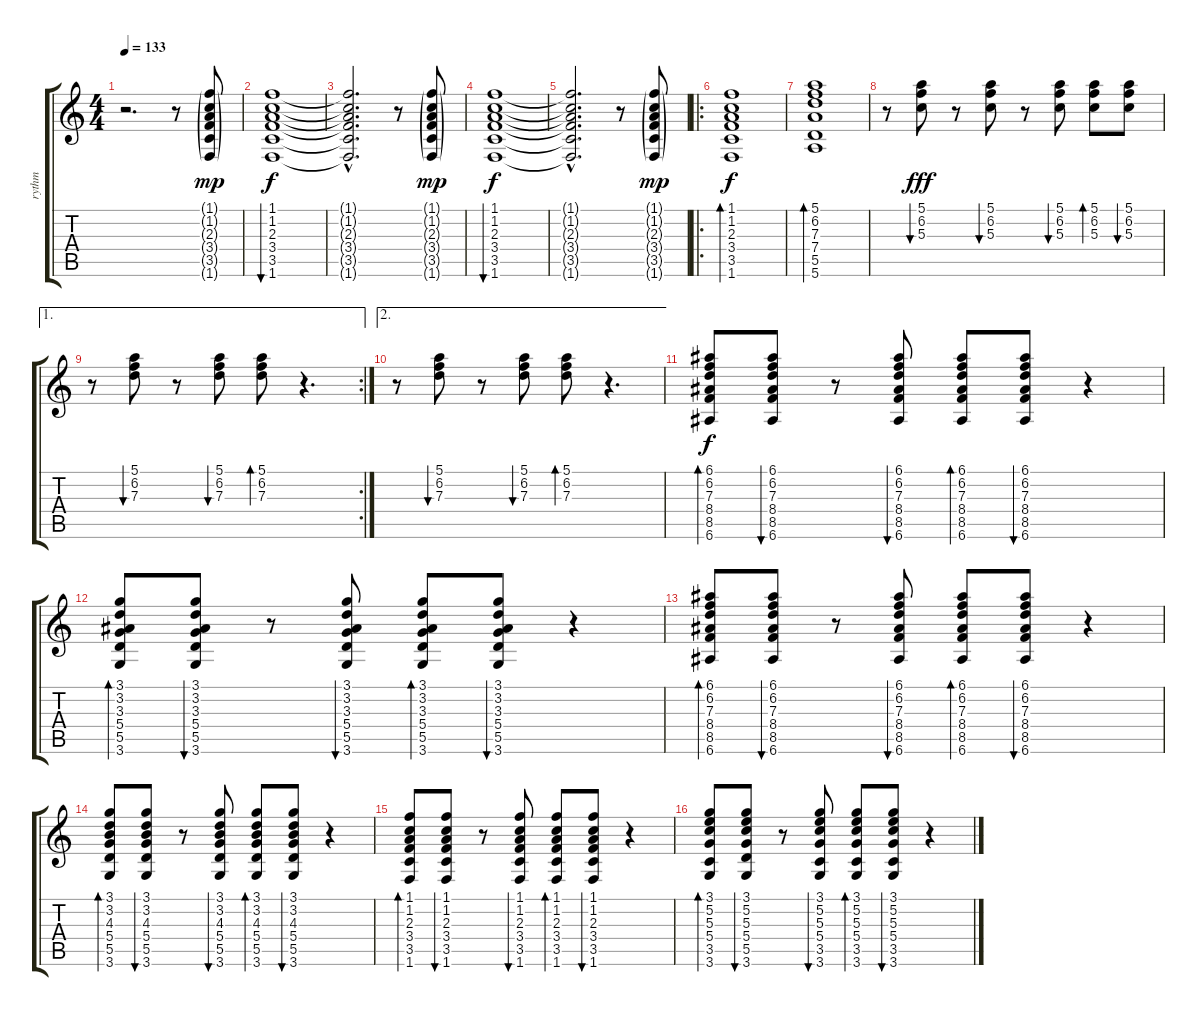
\track ("rythm" "rythm") {instrument electricguitarclean}
\staff {score tabs}
\tuning (E4 B3 G3 D3 A2 E2) {hide}
\ts (4 4)
\tempo 133
\clef g2
\ks c
r.2{d dy mp volume 13 instrument electricguitarclean} r.8 (1.1{g} 1.2{g} 2.3{g} 3.4{g} 3.5{g} 1.6{g}).8 |
(1.1 1.2 2.3 3.4 3.5 1.6).1{bu 240 dy f} |
(1.1{hac t} 1.2{hac t} 2.3{hac t} 3.4{hac t} 3.5{hac t} 1.6{hac t}).2{d} r.8 (1.1{g} 1.2{g} 2.3{g} 3.4{g} 3.5{g} 1.6{g}).8{dy mp} |
(1.1 1.2 2.3 3.4 3.5 1.6).1{bu 240 dy f} |
(1.1{hac t} 1.2{hac t} 2.3{hac t} 3.4{hac t} 3.5{hac t} 1.6{hac t}).2{d} r.8 (1.1{g} 1.2{g} 2.3{g} 3.4{g} 3.5{g} 1.6{g}).8{dy mp} |
\ro
(1.1 1.2 2.3 3.4 3.5 1.6).1{bd 120 dy f} |
(5.1 6.2 7.3 7.4 5.5 5.6).1{bd 120} |
r.8 (5.1 6.2 5.3).8{bu 120 dy fff} r.8 (5.1 6.2 5.3).8{bu 120} r.8 (5.1 6.2 5.3).8{bu 120} (5.1 6.2 5.3).8{bd 120} (5.1 6.2 5.3).8{bu 120} |
\ae 1
\rc 2
r.8 (5.1 6.2 7.3).8{bu 120} r.8 (5.1 6.2 7.3).8{bu 120} (5.1 6.2 7.3).8{bd 60} r.4{d} |
\ae 2
r.8 (5.1 6.2 7.3).8{bu 120} r.8 (5.1 6.2 7.3).8{bu 120} (5.1 6.2 7.3).8{bd 60} r.4{d} |
(6.1 6.2 7.3 8.4 8.5 6.6).8{bd 60 dy f} (6.1 6.2 7.3 8.4 8.5 6.6).8{bu 60} r.8 (6.1 6.2 7.3 8.4 8.5 6.6).8{bu 60} (6.1 6.2 7.3 8.4 8.5 6.6).8{bd 60} (6.1 6.2 7.3 8.4 8.5 6.6).8{bu 60} r.4 |
(3.1 3.2 3.3 5.4 5.5 3.6).8{bd 60} (3.1 3.2 3.3 5.4 5.5 3.6).8{bu 60} r.8 (3.1 3.2 3.3 5.4 5.5 3.6).8{bu 60} (3.1 3.2 3.3 5.4 5.5 3.6).8{bd 60} (3.1 3.2 3.3 5.4 5.5 3.6).8{bu 60} r.4 |
(6.1 6.2 7.3 8.4 8.5 6.6).8{bd 60} (6.1 6.2 7.3 8.4 8.5 6.6).8{bu 60} r.8 (6.1 6.2 7.3 8.4 8.5 6.6).8{bu 60} (6.1 6.2 7.3 8.4 8.5 6.6).8{bd 60} (6.1 6.2 7.3 8.4 8.5 6.6).8{bu 60} r.4 |
(3.1 3.2 4.3 5.4 5.5 3.6).8{bd 60} (3.1 3.2 4.3 5.4 5.5 3.6).8{bu 60} r.8 (3.1 3.2 4.3 5.4 5.5 3.6).8{bu 60} (3.1 3.2 4.3 5.4 5.5 3.6).8{bd 60} (3.1 3.2 4.3 5.4 5.5 3.6).8{bu 60} r.4 |
(1.1 1.2 2.3 3.4 3.5 1.6).8{bd 60} (1.1 1.2 2.3 3.4 3.5 1.6).8{bu 60} r.8 (1.1 1.2 2.3 3.4 3.5 1.6).8{bu 60} (1.1 1.2 2.3 3.4 3.5 1.6).8{bd 60} (1.1 1.2 2.3 3.4 3.5 1.6).8{bu 60} r.4 |
(3.1 5.2 5.3 5.4 3.5 3.6).8{bd 120} (3.1 5.2 5.3 5.4 5.5 3.6).8{bu 60} r.8 (3.1 5.2 5.3 5.4 3.5 3.6).8{bu 60} (3.1 5.2 5.3 5.4 3.5 3.6).8{bd 60} (3.1 5.2 5.3 5.4 3.5 3.6).8{bu 60} r.4
